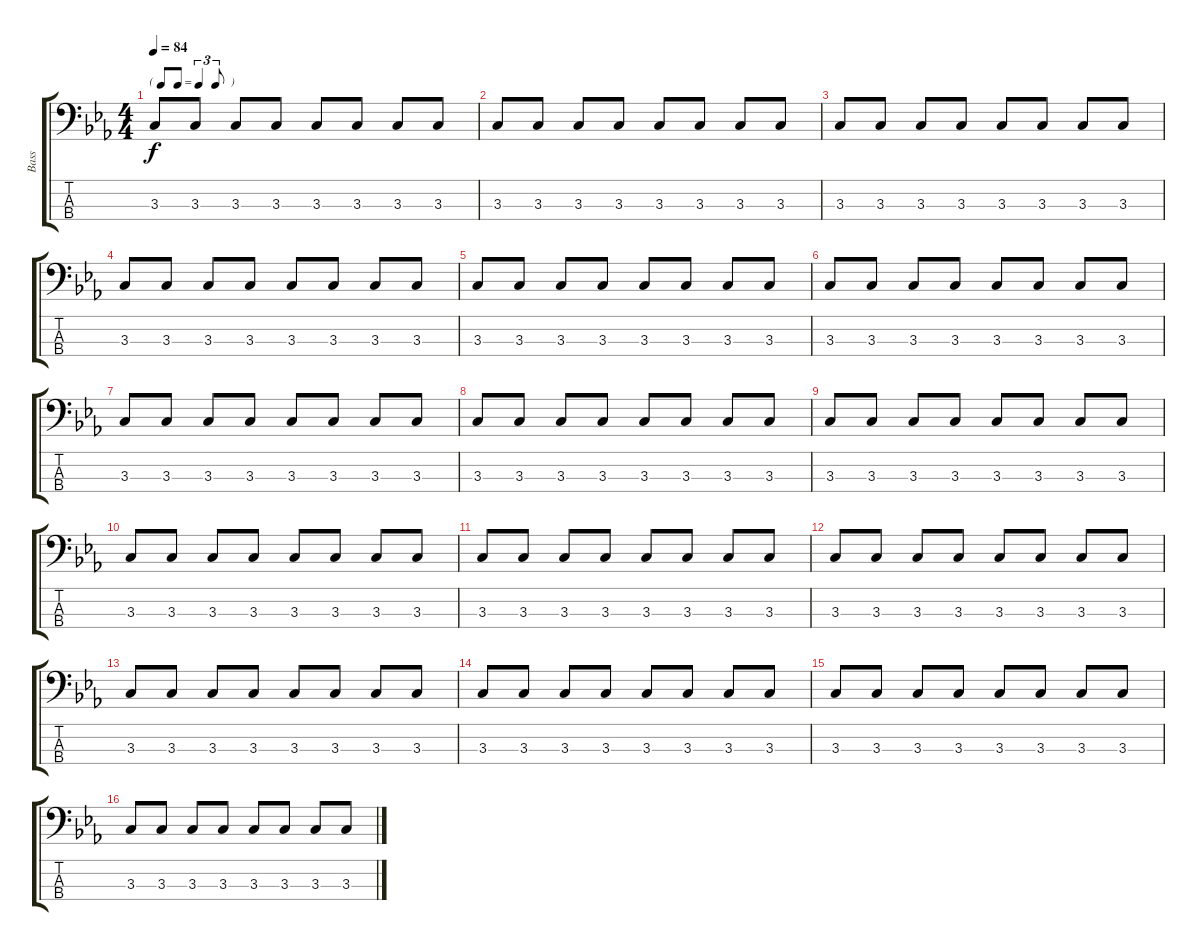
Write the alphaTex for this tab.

\track ("Bass" "Bass") {instrument electricbasspick}
\staff {score tabs}
\tuning (G2 D2 A1 E1) {hide}
\ts (4 4)
\tf triplet8th
\tempo 84
\clef f4
\ks eb
3.3.8{dy f} 3.3.8 3.3.8 3.3.8 3.3.8 3.3.8 3.3.8 3.3.8 |
3.3.8 3.3.8 3.3.8 3.3.8 3.3.8 3.3.8 3.3.8 3.3.8 |
3.3.8 3.3.8 3.3.8 3.3.8 3.3.8 3.3.8 3.3.8 3.3.8 |
3.3.8 3.3.8 3.3.8 3.3.8 3.3.8 3.3.8 3.3.8 3.3.8 |
3.3.8 3.3.8 3.3.8 3.3.8 3.3.8 3.3.8 3.3.8 3.3.8 |
3.3.8 3.3.8 3.3.8 3.3.8 3.3.8 3.3.8 3.3.8 3.3.8 |
3.3.8 3.3.8 3.3.8 3.3.8 3.3.8 3.3.8 3.3.8 3.3.8 |
3.3.8 3.3.8 3.3.8 3.3.8 3.3.8 3.3.8 3.3.8 3.3.8 |
3.3.8 3.3.8 3.3.8 3.3.8 3.3.8 3.3.8 3.3.8 3.3.8 |
3.3.8 3.3.8 3.3.8 3.3.8 3.3.8 3.3.8 3.3.8 3.3.8 |
3.3.8 3.3.8 3.3.8 3.3.8 3.3.8 3.3.8 3.3.8 3.3.8 |
3.3.8 3.3.8 3.3.8 3.3.8 3.3.8 3.3.8 3.3.8 3.3.8 |
3.3.8 3.3.8 3.3.8 3.3.8 3.3.8 3.3.8 3.3.8 3.3.8 |
3.3.8 3.3.8 3.3.8 3.3.8 3.3.8 3.3.8 3.3.8 3.3.8 |
3.3.8 3.3.8 3.3.8 3.3.8 3.3.8 3.3.8 3.3.8 3.3.8 |
3.3.8 3.3.8 3.3.8 3.3.8 3.3.8 3.3.8 3.3.8 3.3.8
